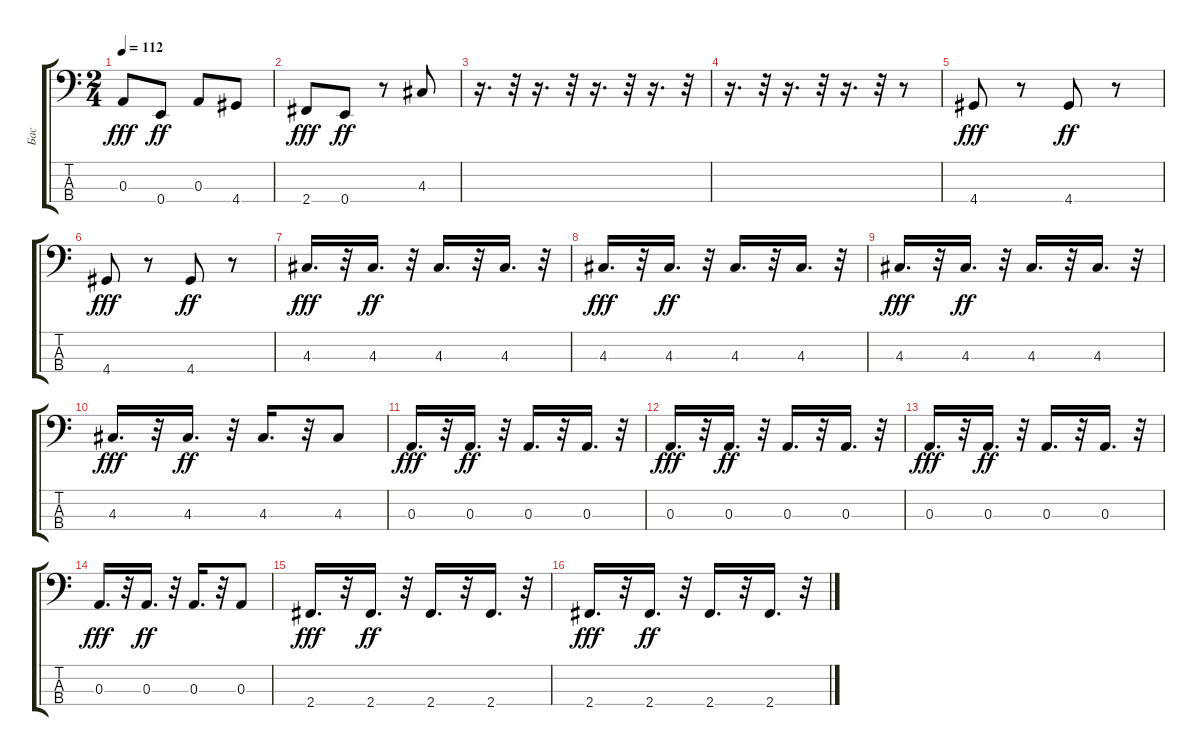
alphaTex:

\track ("Бас" "Бас") {instrument electricbassfinger}
\staff {score tabs}
\tuning (G2 D2 A1 E1) {hide}
\ts (2 4)
\tempo 112
\clef f4
\ks c
0.3.8{dy fff} 0.4.8{dy ff} 0.3.8 4.4.8 |
2.4.8{dy fff} 0.4.8{dy ff} r.8 4.3.8 |
r.16{d} r.32 r.16{d} r.32 r.16{d} r.32 r.16{d} r.32 |
r.16{d} r.32 r.16{d} r.32 r.16{d} r.32 r.8 |
4.4.8{dy fff} r.8 4.4.8{dy ff} r.8 |
4.4.8{dy fff} r.8 4.4.8{dy ff} r.8 |
4.3.16{d dy fff} r.32 4.3.16{d dy ff} r.32 4.3.16{d} r.32 4.3.16{d} r.32 |
4.3.16{d dy fff} r.32 4.3.16{d dy ff} r.32 4.3.16{d} r.32 4.3.16{d} r.32 |
4.3.16{d dy fff} r.32 4.3.16{d dy ff} r.32 4.3.16{d} r.32 4.3.16{d} r.32 |
4.3.16{d dy fff} r.32 4.3.16{d dy ff} r.32 4.3.16{d} r.32 4.3.8 |
0.3.16{d dy fff} r.32 0.3.16{d dy ff} r.32 0.3.16{d} r.32 0.3.16{d} r.32 |
0.3.16{d dy fff} r.32 0.3.16{d dy ff} r.32 0.3.16{d} r.32 0.3.16{d} r.32 |
0.3.16{d dy fff} r.32 0.3.16{d dy ff} r.32 0.3.16{d} r.32 0.3.16{d} r.32 |
0.3.16{d dy fff} r.32 0.3.16{d dy ff} r.32 0.3.16{d} r.32 0.3.8 |
2.4.16{d dy fff} r.32 2.4.16{d dy ff} r.32 2.4.16{d} r.32 2.4.16{d} r.32 |
2.4.16{d dy fff} r.32 2.4.16{d dy ff} r.32 2.4.16{d} r.32 2.4.16{d} r.32
